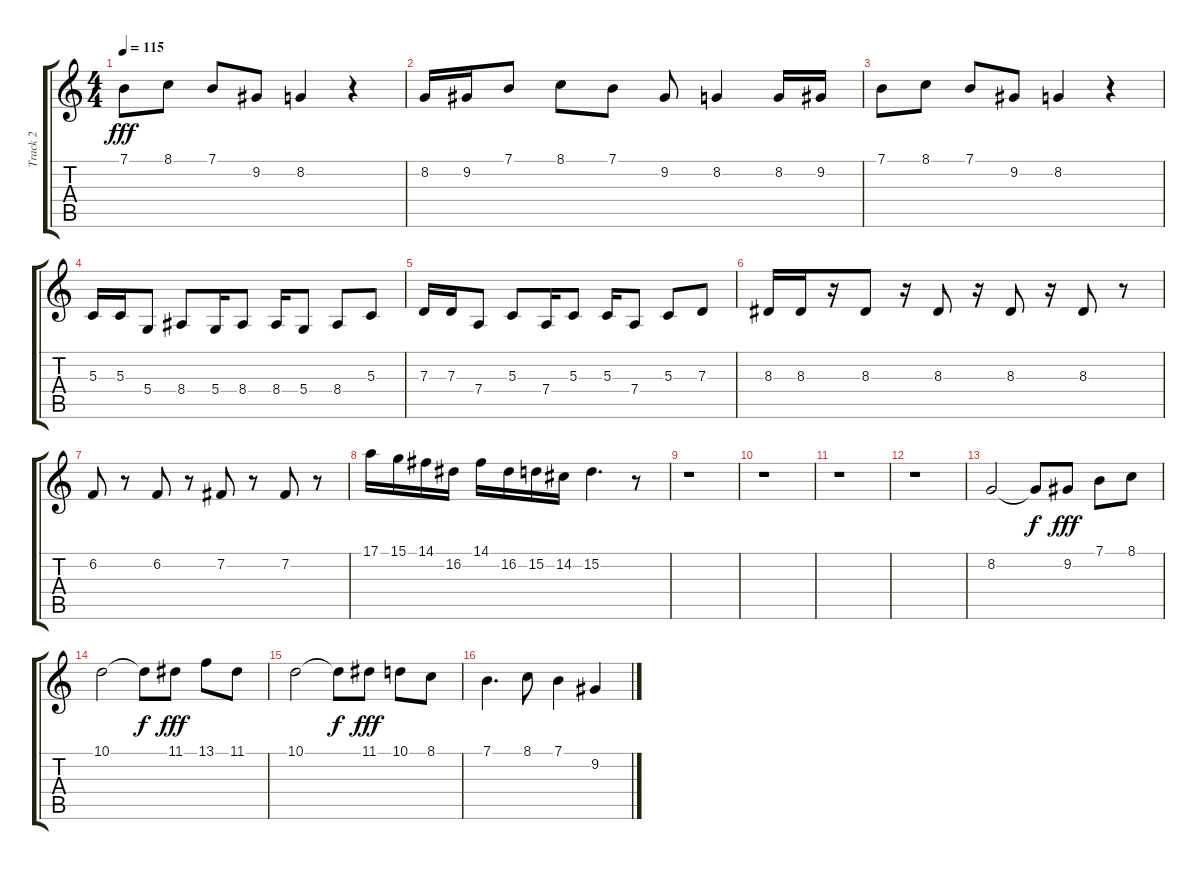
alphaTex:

\track ("Track 2" "Track 2") {instrument fx8scifi}
\staff {score tabs}
\tuning (E4 B3 G3 D3 A2 E2) {hide}
\ts (4 4)
\tempo 115
\clef g2
\ks c
7.1.8{dy fff} 8.1.8 7.1.8 9.2.8 8.2.4 r.4 |
8.2.16 9.2.16 7.1.8 8.1.8 7.1.8 9.2.8 8.2.4 8.2.16 9.2.16 |
7.1.8 8.1.8 7.1.8 9.2.8 8.2.4 r.4 |
5.3.16{volume 16 instrument orchestralharp} 5.3.16 5.4.8 8.4.8 5.4.16 8.4.8 8.4.16 5.4.8 8.4.8 5.3.8 |
7.3.16 7.3.16 7.4.8 5.3.8 7.4.16 5.3.8 5.3.16 7.4.8 5.3.8 7.3.8 |
8.3.16 8.3.16 r.16 8.3.8 r.16 8.3.8 r.16 8.3.8 r.16 8.3.8 r.8 |
6.2.8 r.8 6.2.8 r.8 7.2.8 r.8 7.2.8 r.8 |
17.1.16{volume 13 instrument fx8scifi} 15.1.16 14.1.16 16.2.16 14.1.16 16.2.16 15.2.16 14.2.16 15.2.4{d} r.8 |
r.1 |
r.1 |
r.1 |
r.1 |
8.2.2 8.2{t}.8{dy f} 9.2.8{dy fff} 7.1.8 8.1.8 |
10.1.2 10.1{t}.8{dy f} 11.1.8{dy fff} 13.1.8 11.1.8 |
10.1.2 10.1{t}.8{dy f} 11.1.8{dy fff} 10.1.8 8.1.8 |
7.1.4{d} 8.1.8 7.1.4 9.2.4
